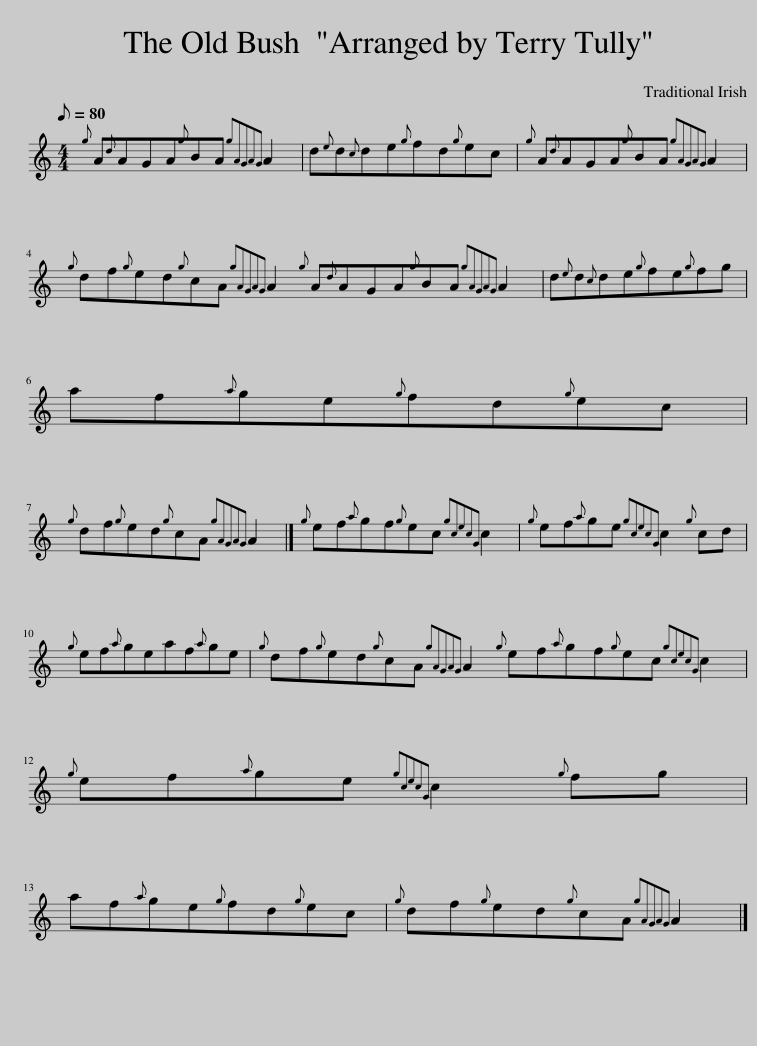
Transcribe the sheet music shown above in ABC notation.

X:1
L:1/8
Q:1/8=80
M:4/4
I:linebreak $
K:C
V:1 treble
V:1
{g} A{d}AGA{g}BA{gAGAG} A2 | d{e}d{c}de{g}fd{g}ec |{g} A{d}AGA{g}BA{gAGAG} A2 |${g} df{g}ed{g}cA{gAGAG} A2{g} A{d}AGA{g}BA{gAGAG} A2 | d{e}d{c}de{g}fe{g}fg |$ %5
 af{a}ge{g}fd{g}ec |${g} df{g}ed{g}cA{gAGAG} A2 |]{g} ef{a}gf{g}ec{gcecG} c2 |{g} ef{a}ge{gcecG} c2{g} cd |${g} ef{a}geaf{a}ge | %10
{g} df{g}ed{g}cA{gAGAG} A2{g} ef{a}gf{g}ec{gcecG} c2 |${g} ef{a}ge{gcecG} c2{g} fg |$ af{a}ge{g}fd{g}ec |{g} df{g}ed{g}cA{gAGAG} A2 |] %14
